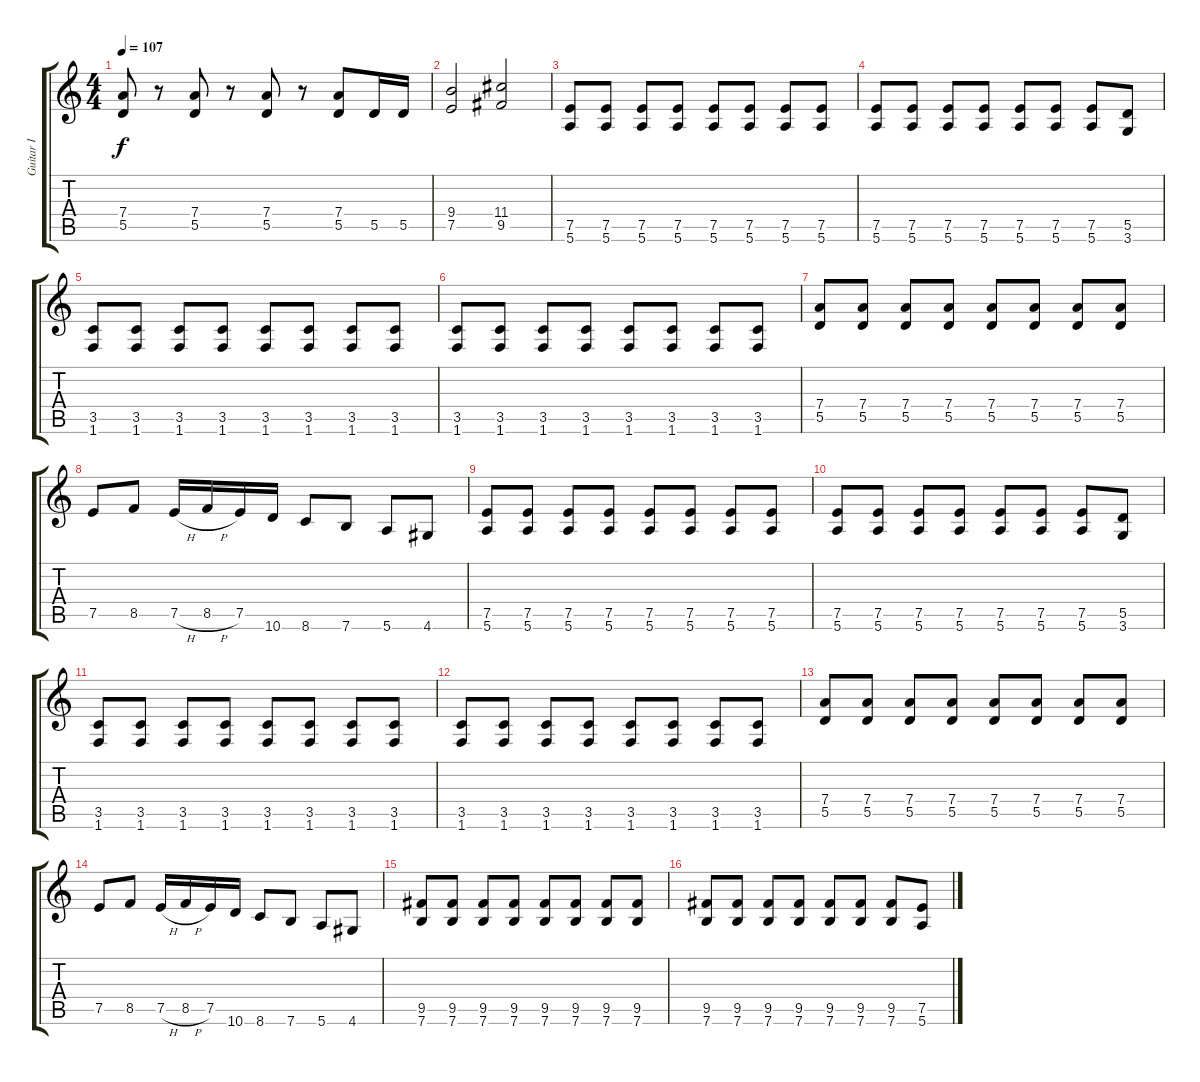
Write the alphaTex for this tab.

\track ("Guitar I" "Guitar I") {instrument distortionguitar}
\staff {score tabs}
\tuning (E4 B3 G3 D3 A2 E2) {hide}
\ts (4 4)
\tempo 107
\clef g2
\ks c
(7.4 5.5).8{dy f} r.8 (7.4 5.5).8 r.8 (7.4 5.5).8 r.8 (7.4 5.5).8 5.5.16 5.5.16 |
(9.4 7.5).2 (11.4 9.5).2 |
(7.5 5.6).8 (7.5 5.6).8 (7.5 5.6).8 (7.5 5.6).8 (7.5 5.6).8 (7.5 5.6).8 (7.5 5.6).8 (7.5 5.6).8 |
(7.5 5.6).8 (7.5 5.6).8 (7.5 5.6).8 (7.5 5.6).8 (7.5 5.6).8 (7.5 5.6).8 (7.5 5.6).8 (5.5 3.6).8 |
(3.5 1.6).8 (3.5 1.6).8 (3.5 1.6).8 (3.5 1.6).8 (3.5 1.6).8 (3.5 1.6).8 (3.5 1.6).8 (3.5 1.6).8 |
(3.5 1.6).8 (3.5 1.6).8 (3.5 1.6).8 (3.5 1.6).8 (3.5 1.6).8 (3.5 1.6).8 (3.5 1.6).8 (3.5 1.6).8 |
(7.4 5.5).8 (7.4 5.5).8 (7.4 5.5).8 (7.4 5.5).8 (7.4 5.5).8 (7.4 5.5).8 (7.4 5.5).8 (7.4 5.5).8 |
7.5.8 8.5.8 7.5{h}.16 8.5{h}.16 7.5.16 10.6.16 8.6.8 7.6.8 5.6.8 4.6.8 |
(7.5 5.6).8 (7.5 5.6).8 (7.5 5.6).8 (7.5 5.6).8 (7.5 5.6).8 (7.5 5.6).8 (7.5 5.6).8 (7.5 5.6).8 |
(7.5 5.6).8 (7.5 5.6).8 (7.5 5.6).8 (7.5 5.6).8 (7.5 5.6).8 (7.5 5.6).8 (7.5 5.6).8 (5.5 3.6).8 |
(3.5 1.6).8 (3.5 1.6).8 (3.5 1.6).8 (3.5 1.6).8 (3.5 1.6).8 (3.5 1.6).8 (3.5 1.6).8 (3.5 1.6).8 |
(3.5 1.6).8 (3.5 1.6).8 (3.5 1.6).8 (3.5 1.6).8 (3.5 1.6).8 (3.5 1.6).8 (3.5 1.6).8 (3.5 1.6).8 |
(7.4 5.5).8 (7.4 5.5).8 (7.4 5.5).8 (7.4 5.5).8 (7.4 5.5).8 (7.4 5.5).8 (7.4 5.5).8 (7.4 5.5).8 |
7.5.8 8.5.8 7.5{h}.16 8.5{h}.16 7.5.16 10.6.16 8.6.8 7.6.8 5.6.8 4.6.8 |
(9.5 7.6).8 (9.5 7.6).8 (9.5 7.6).8 (9.5 7.6).8 (9.5 7.6).8 (9.5 7.6).8 (9.5 7.6).8 (9.5 7.6).8 |
(9.5 7.6).8 (9.5 7.6).8 (9.5 7.6).8 (9.5 7.6).8 (9.5 7.6).8 (9.5 7.6).8 (9.5 7.6).8 (7.5 5.6).8
